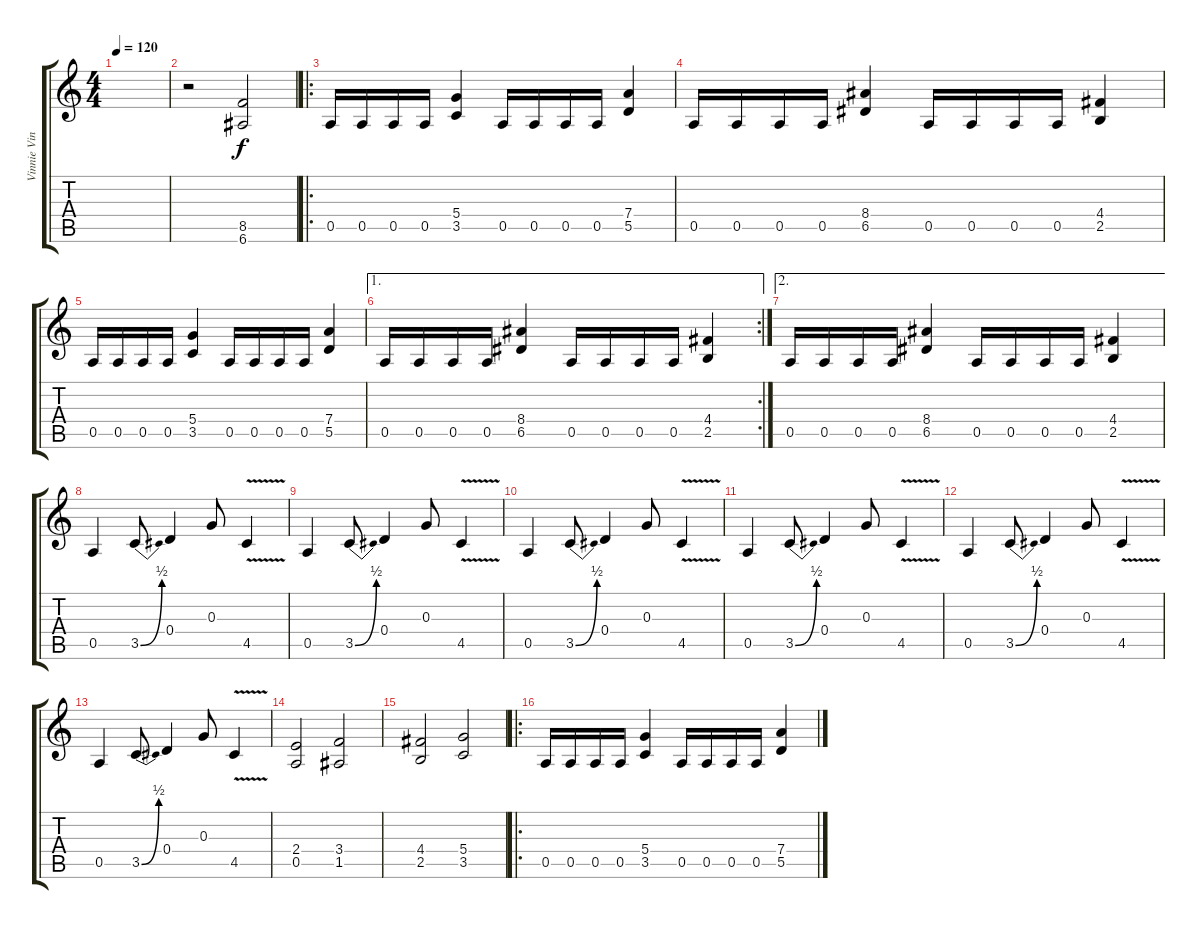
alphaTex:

\track ("Vinnie Vincent" "Vinnie Vin") {instrument distortionguitar}
\staff {score tabs}
\tuning (E4 B3 G3 D3 A2 E2) {hide}
\ts (4 4)
\tempo 120
\clef g2
\ks c
|
r.2 (8.5 6.6).2 |
\ro
0.5.16 0.5.16 0.5.16 0.5.16 (5.4 3.5).4 0.5.16 0.5.16 0.5.16 0.5.16 (7.4 5.5).4 |
0.5.16 0.5.16 0.5.16 0.5.16 (8.4 6.5).4 0.5.16 0.5.16 0.5.16 0.5.16 (4.4 2.5).4 |
0.5.16 0.5.16 0.5.16 0.5.16 (5.4 3.5).4 0.5.16 0.5.16 0.5.16 0.5.16 (7.4 5.5).4 |
\ae 1
\rc 2
0.5.16 0.5.16 0.5.16 0.5.16 (8.4 6.5).4 0.5.16 0.5.16 0.5.16 0.5.16 (4.4 2.5).4 |
\ae 2
0.5.16 0.5.16 0.5.16 0.5.16 (8.4 6.5).4 0.5.16 0.5.16 0.5.16 0.5.16 (4.4 2.5).4 |
0.5.4 3.5{be (bend 0 0 60 2)}.8 0.4.4 0.3.8 4.5{v}.4 |
0.5.4 3.5{be (bend 0 0 60 2)}.8 0.4.4 0.3.8 4.5{v}.4 |
0.5.4 3.5{be (bend 0 0 60 2)}.8 0.4.4 0.3.8 4.5{v}.4 |
0.5.4 3.5{be (bend 0 0 60 2)}.8 0.4.4 0.3.8 4.5{v}.4 |
0.5.4 3.5{be (bend 0 0 60 2)}.8 0.4.4 0.3.8 4.5{v}.4 |
0.5.4 3.5{be (bend 0 0 60 2)}.8 0.4.4 0.3.8 4.5{v}.4 |
(2.4 0.5).2 (3.4 1.5).2 |
(4.4 2.5).2 (5.4 3.5).2 |
\ro
0.5.16 0.5.16 0.5.16 0.5.16 (5.4 3.5).4 0.5.16 0.5.16 0.5.16 0.5.16 (7.4 5.5).4
